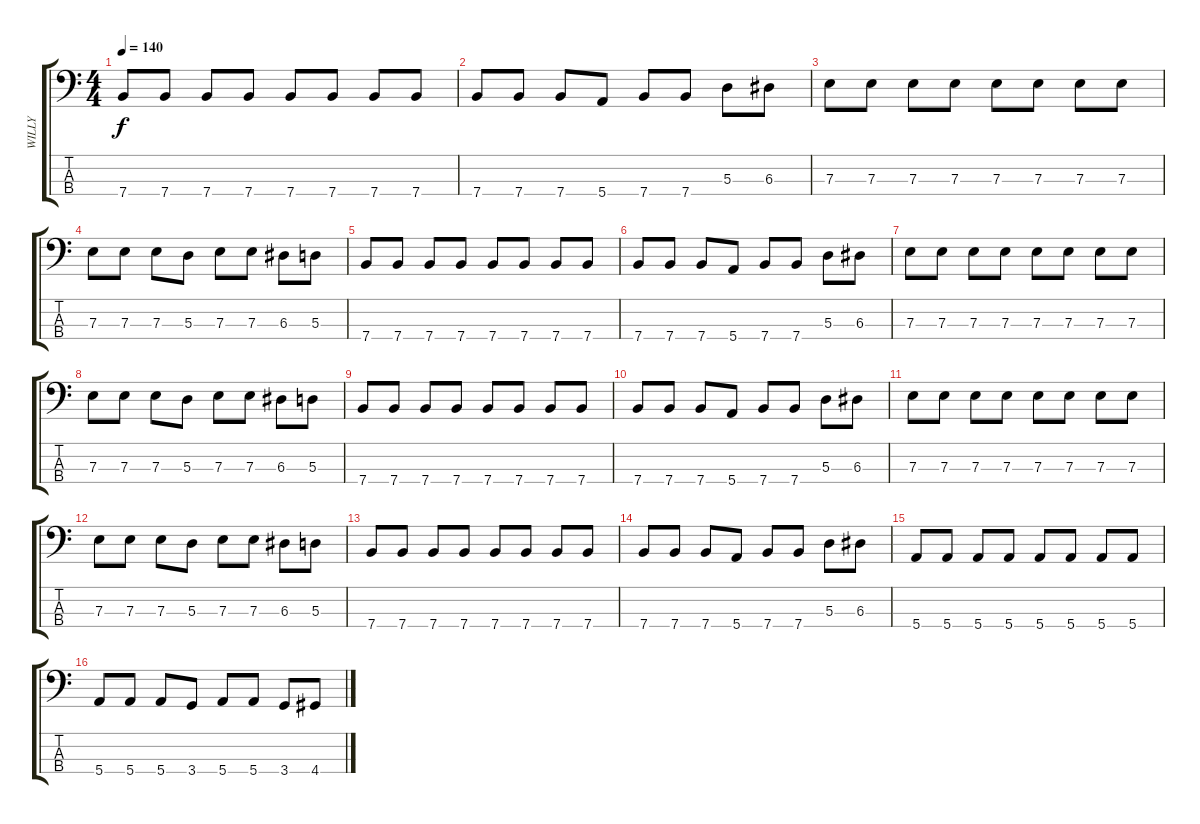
\track ("WILLY" "WILLY") {instrument electricbasspick}
\staff {score tabs}
\tuning (G2 D2 A1 E1) {hide}
\ts (4 4)
\tempo 140
\clef f4
\ks c
7.4.8{dy f} 7.4.8 7.4.8 7.4.8 7.4.8 7.4.8 7.4.8 7.4.8 |
7.4.8 7.4.8 7.4.8 5.4.8 7.4.8 7.4.8 5.3.8 6.3.8 |
7.3.8 7.3.8 7.3.8 7.3.8 7.3.8 7.3.8 7.3.8 7.3.8 |
7.3.8 7.3.8 7.3.8 5.3.8 7.3.8 7.3.8 6.3.8 5.3.8 |
7.4.8 7.4.8 7.4.8 7.4.8 7.4.8 7.4.8 7.4.8 7.4.8 |
7.4.8 7.4.8 7.4.8 5.4.8 7.4.8 7.4.8 5.3.8 6.3.8 |
7.3.8 7.3.8 7.3.8 7.3.8 7.3.8 7.3.8 7.3.8 7.3.8 |
7.3.8 7.3.8 7.3.8 5.3.8 7.3.8 7.3.8 6.3.8 5.3.8 |
7.4.8 7.4.8 7.4.8 7.4.8 7.4.8 7.4.8 7.4.8 7.4.8 |
7.4.8 7.4.8 7.4.8 5.4.8 7.4.8 7.4.8 5.3.8 6.3.8 |
7.3.8 7.3.8 7.3.8 7.3.8 7.3.8 7.3.8 7.3.8 7.3.8 |
7.3.8 7.3.8 7.3.8 5.3.8 7.3.8 7.3.8 6.3.8 5.3.8 |
7.4.8 7.4.8 7.4.8 7.4.8 7.4.8 7.4.8 7.4.8 7.4.8 |
7.4.8 7.4.8 7.4.8 5.4.8 7.4.8 7.4.8 5.3.8 6.3.8 |
5.4.8 5.4.8 5.4.8 5.4.8 5.4.8 5.4.8 5.4.8 5.4.8 |
5.4.8 5.4.8 5.4.8 3.4.8 5.4.8 5.4.8 3.4.8 4.4.8
